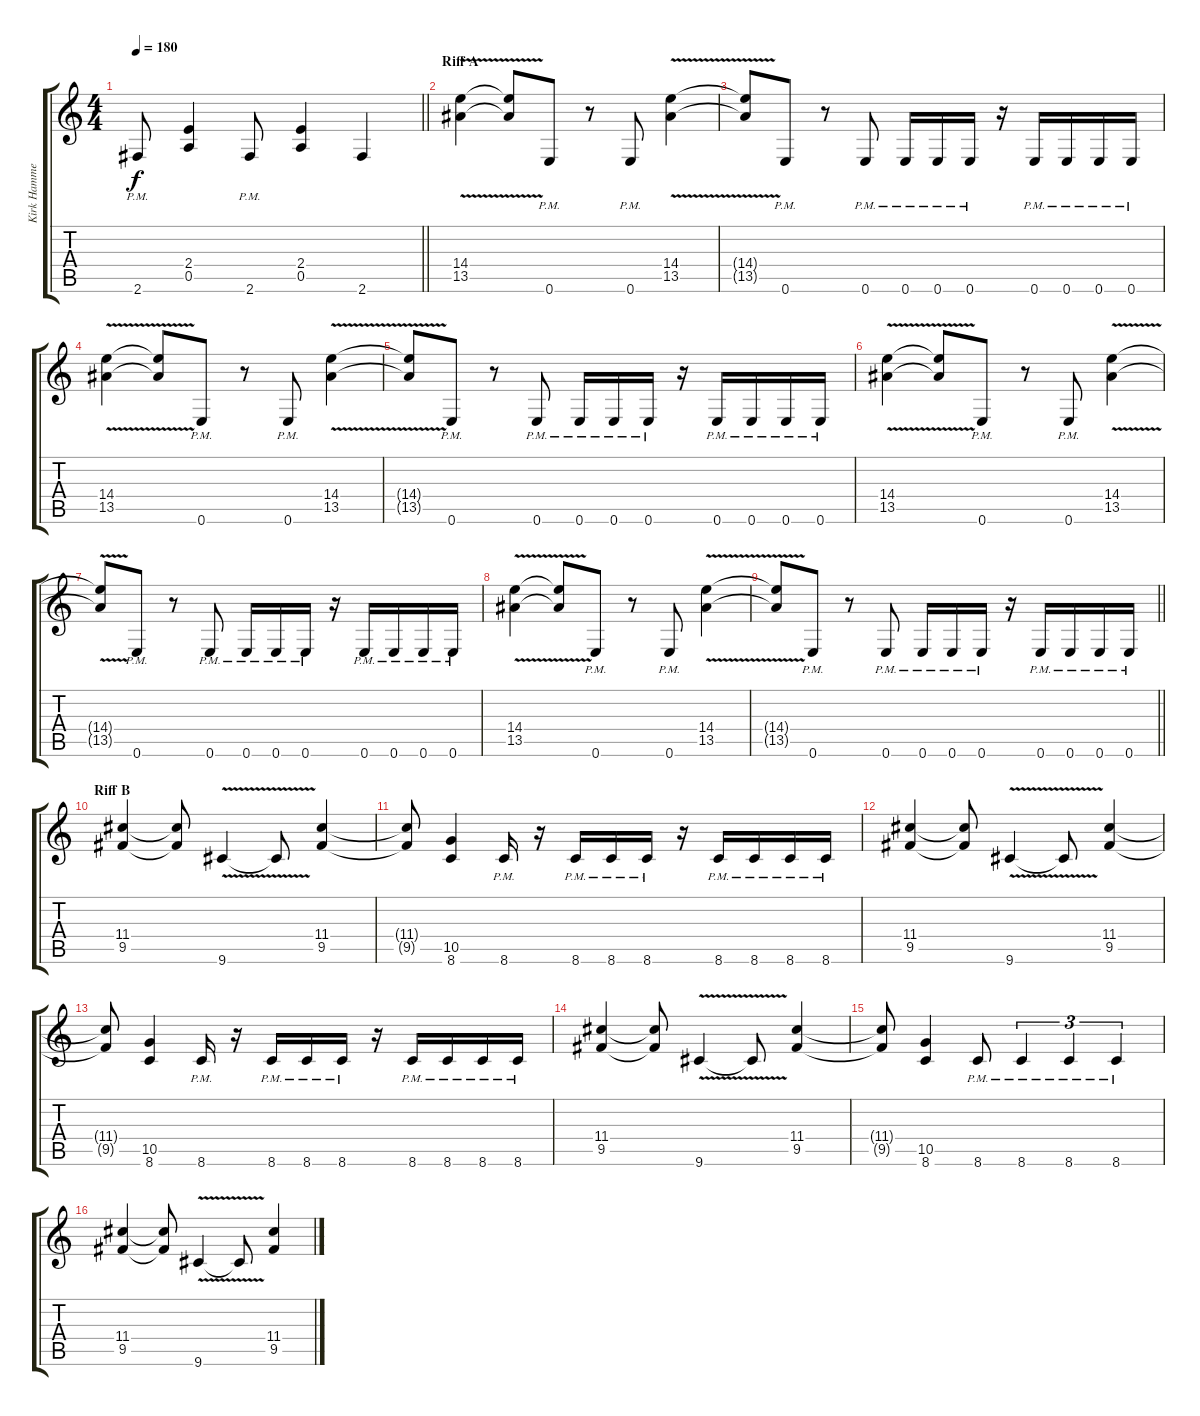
\track ("Kirk Hammet (Rythm)" "Kirk Hamme") {instrument distortionguitar}
\staff {score tabs}
\tuning (E4 B3 G3 D3 A2 E2) {hide}
\ts (4 4)
\tempo 180
\clef g2
\barLineRight lightlight
\ks c
2.6{pm}.8{dy f} (2.4 0.5).4 2.6{pm}.8 (2.4 0.5).4 2.6.4 |
\section ("" "Riff A")
(14.4{v} 13.5).4 (14.4{t} 13.5{t}).8 0.6{pm}.8 r.8 0.6{pm}.8 (14.4{v} 13.5).4 |
(14.4{t} 13.5{t}).8 0.6{pm}.8 r.8 0.6{pm}.8 0.6{pm}.16 0.6{pm}.16 0.6{pm}.16 r.16 0.6{pm}.16 0.6{pm}.16 0.6{pm}.16 0.6{pm}.16 |
(14.4{v} 13.5).4 (14.4{t} 13.5{t}).8 0.6{pm}.8 r.8 0.6{pm}.8 (14.4{v} 13.5).4 |
(14.4{t} 13.5{t}).8 0.6{pm}.8 r.8 0.6{pm}.8 0.6{pm}.16 0.6{pm}.16 0.6{pm}.16 r.16 0.6{pm}.16 0.6{pm}.16 0.6{pm}.16 0.6{pm}.16 |
(14.4{v} 13.5).4 (14.4{t} 13.5{t}).8 0.6{pm}.8 r.8 0.6{pm}.8 (14.4{v} 13.5).4 |
(14.4{t} 13.5{t}).8 0.6{pm}.8 r.8 0.6{pm}.8 0.6{pm}.16 0.6{pm}.16 0.6{pm}.16 r.16 0.6{pm}.16 0.6{pm}.16 0.6{pm}.16 0.6{pm}.16 |
(14.4{v} 13.5).4 (14.4{t} 13.5{t}).8 0.6{pm}.8 r.8 0.6{pm}.8 (14.4{v} 13.5).4 |
\barLineRight lightlight
(14.4{t} 13.5{t}).8 0.6{pm}.8 r.8 0.6{pm}.8 0.6{pm}.16 0.6{pm}.16 0.6{pm}.16 r.16 0.6{pm}.16 0.6{pm}.16 0.6{pm}.16 0.6{pm}.16 |
\section ("" "Riff B")
(11.4 9.5).4 (11.4{t} 9.5{t}).8 9.6{v}.4 9.6{t}.8 (11.4 9.5).4 |
(11.4{t} 9.5{t}).8 (10.5 8.6).4 8.6{pm}.16 r.16 8.6{pm}.16 8.6{pm}.16 8.6{pm}.16 r.16 8.6{pm}.16 8.6{pm}.16 8.6{pm}.16 8.6{pm}.16 |
(11.4 9.5).4 (11.4{t} 9.5{t}).8 9.6{v}.4 9.6{t}.8 (11.4 9.5).4 |
(11.4{t} 9.5{t}).8 (10.5 8.6).4 8.6{pm}.16 r.16 8.6{pm}.16 8.6{pm}.16 8.6{pm}.16 r.16 8.6{pm}.16 8.6{pm}.16 8.6{pm}.16 8.6{pm}.16 |
(11.4 9.5).4 (11.4{t} 9.5{t}).8 9.6{v}.4 9.6{t}.8 (11.4 9.5).4 |
(11.4{t} 9.5{t}).8 (10.5 8.6).4 8.6{pm}.8 8.6{pm}.4{tu (3 2)} 8.6{pm}.4{tu (3 2)} 8.6{pm}.4{tu (3 2)} |
(11.4 9.5).4 (11.4{t} 9.5{t}).8 9.6{v}.4 9.6{t}.8 (11.4 9.5).4
